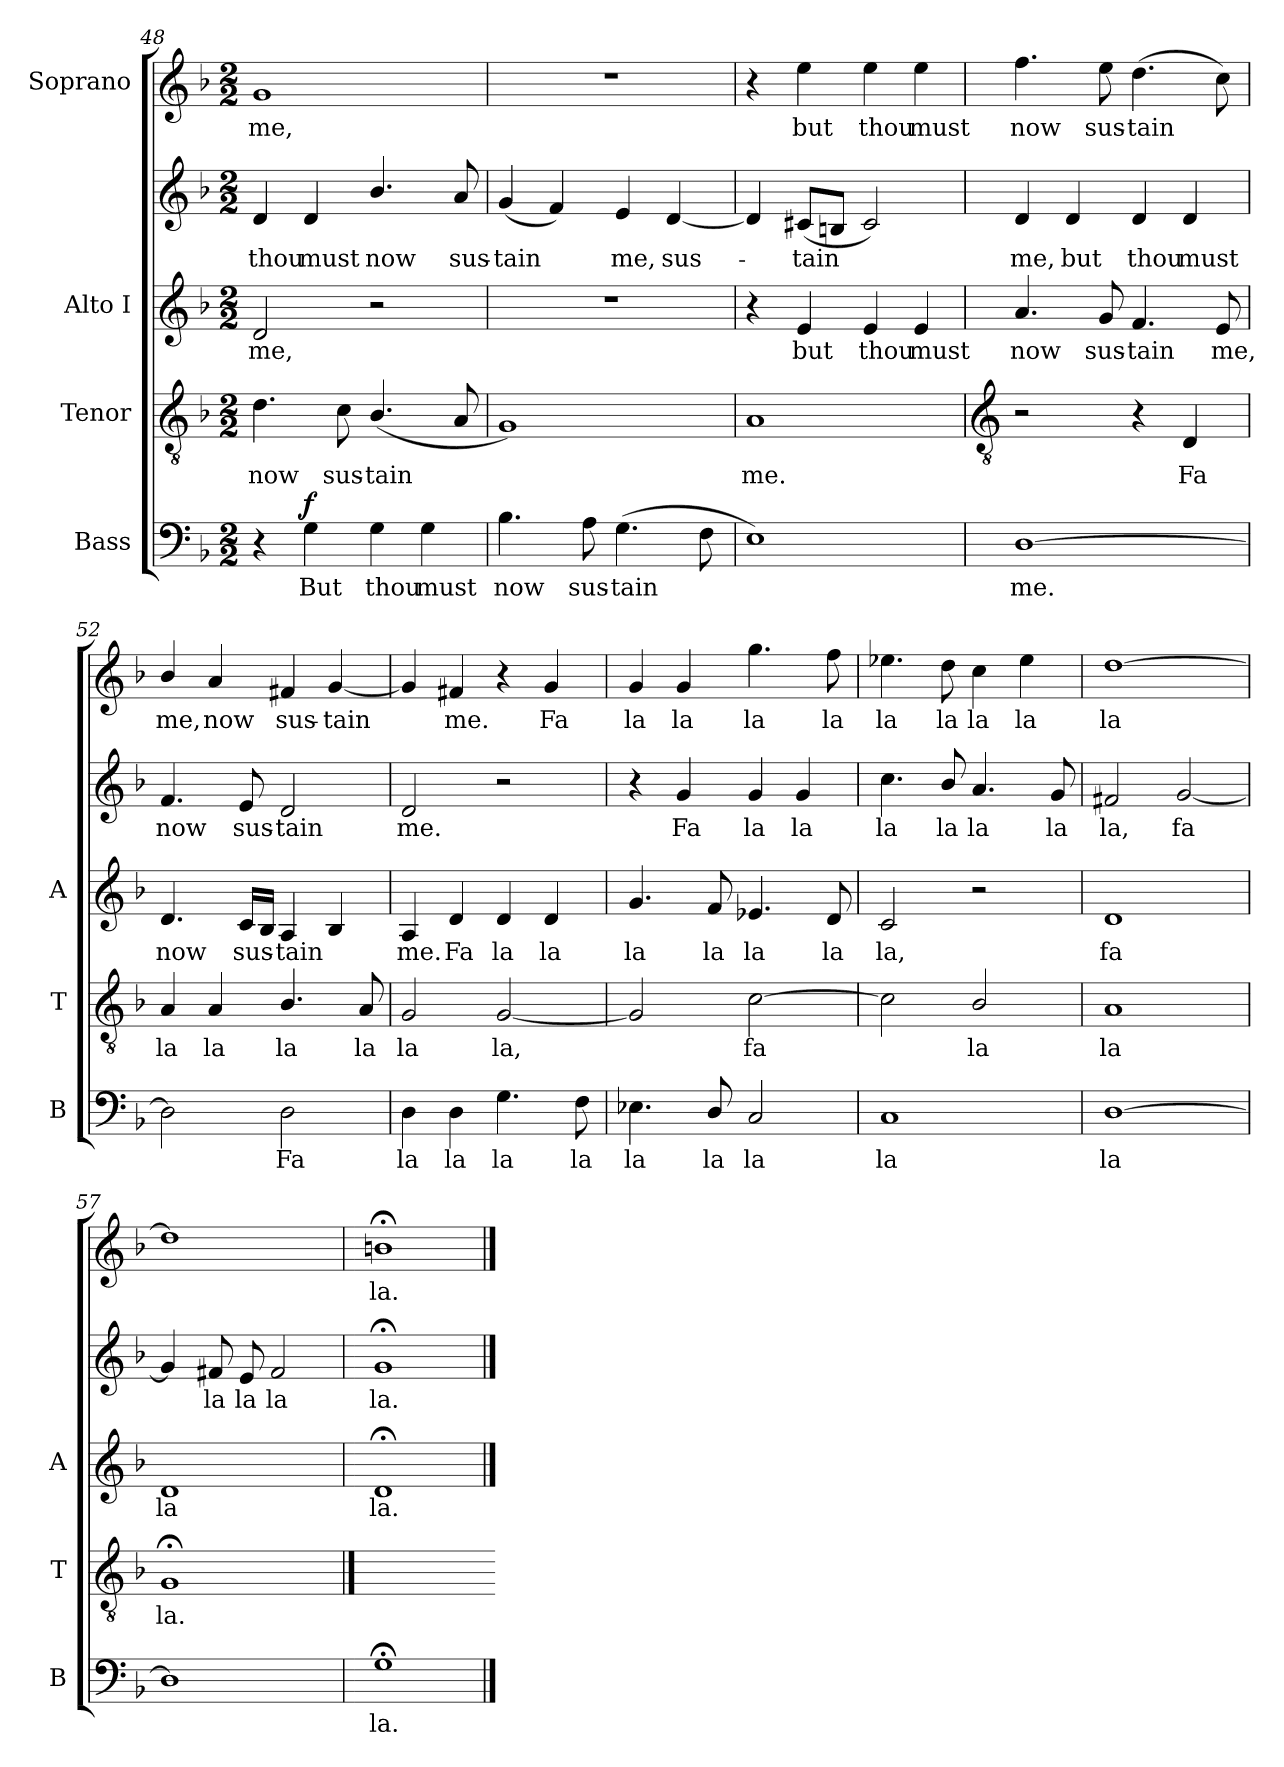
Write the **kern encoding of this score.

**kern	**text	**dynam	**kern	**text	**kern	**text	**kern	**text	**kern	**text
*part4	*part4	*part4	*part3	*part3	*part2	*part2	*part2	*part2	*part1	*part1
*staff5	*staff5	*staff5	*staff4	*staff4	*staff3	*staff3	*staff2	*staff2	*staff1	*staff1
*I"Bass	*	*	*I"Tenor	*	*I"Alto I	*	*	*	*I"Soprano	*
*I'B	*	*	*I'T	*	*I'A	*	*	*	*	*
*clefF4	*	*	*clefGv2	*	*clefG2	*	*clefG2	*	*clefG2	*
*k[b-]	*	*	*k[b-]	*	*k[b-]	*	*k[b-]	*	*k[b-]	*
*F:	*	*	*F:	*	*F:	*	*F:	*	*F:	*
*M2/2	*	*	*M2/2	*	*M2/2	*	*M2/2	*	*M2/2	*
=48	=48	=48	=48	=48	=48	=48	=48	=48	=48	=48
!	!	!	!	!LO:LY:b	!	!LO:LY:b	!	!LO:LY:b	!	!LO:LY:b
4r	.	.	4.d	now	2d	-me,	4d	thou	1g	me,
!	!LO:LY:b	!LO:DY:b	!	!	!	!	!	!LO:LY:b	!	!
4G	But	f	.	.	.	.	4d	must	.	.
!	!	!	!	!LO:LY:b	!	!	!	!	!	!
.	.	.	8c	sus-	.	.	.	.	.	.
!	!LO:LY:b	!	!	!LO:LY:b	!	!	!	!LO:LY:b	!	!
4G	thou	.	(<4.B-/	-tain	2r	.	4.b-/	now	.	.
!	!LO:LY:b	!	!	!	!	!	!	!	!	!
4G	must	.	.	.	.	.	.	.	.	.
!	!	!	!	!	!	!	!	!LO:LY:b	!	!
.	.	.	8A	.	.	.	8a	sus-	.	.
=49	=49	=49	=49	=49	=49	=49	=49	=49	=49	=49
!	!LO:LY:b	!	!	!	!	!	!	!LO:LY:b	!	!
4.B-	now	.	1G)	.	1r	.	(<4g	tain	1r	.
.	.	.	.	.	.	.	4f)	.	.	.
!	!LO:LY:b	!	!	!	!	!	!	!	!	!
8A	sus-	.	.	.	.	.	.	.	.	.
!	!LO:LY:b	!	!	!	!	!	!	!LO:LY:b	!	!
(>4.G	-tain	.	.	.	.	.	4e	me,	.	.
!	!	!	!	!	!	!	!	!LO:LY:b	!	!
.	.	.	.	.	.	.	[4d	sus-	.	.
8F	.	.	.	.	.	.	.	.	.	.
=50	=50	=50	=50	=50	=50	=50	=50	=50	=50	=50
!	!	!	!	!LO:LY:b	!	!	!	!	!	!
1E)	.	.	1A	me.	4r	.	4d]	.	4r	.
!	!	!	!	!	!	!LO:LY:b	!	!LO:LY:b	!	!LO:LY:b
.	.	.	.	.	4e	but	(<8c#XL	tain	4ee	but
.	.	.	.	.	.	.	8BnJ	.	.	.
!	!	!	!	!	!	!LO:LY:b	!	!	!	!LO:LY:b
.	.	.	.	.	4e	thou	2c#)	.	4ee	thou
!	!	!	!	!	!	!LO:LY:b	!	!	!	!LO:LY:b
.	.	.	.	.	4e	must	.	.	4ee	must
!!LO:LB:g=z
=51	=51	=51	=51	=51	=51	=51	=51	=51	=51	=51
*	*	*	*clefGv2	*	*	*	*	*	*	*
!	!LO:LY:b	!	!	!	!	!LO:LY:b	!	!LO:LY:b	!	!LO:LY:b
[1D	me.	.	2r	.	4.a	now	4d	me,	4.ff	now
!	!	!	!	!	!	!	!	!LO:LY:b	!	!
.	.	.	.	.	.	.	4d	but	.	.
!	!	!	!	!	!	!LO:LY:b	!	!	!	!LO:LY:b
.	.	.	.	.	8g	sus-	.	.	8ee	sus-
!	!	!	!	!	!	!LO:LY:b	!	!LO:LY:b	!	!LO:LY:b
.	.	.	4r	.	4.f	-tain	4d	thou	(>4.dd	-tain
!	!	!	!	!LO:LY:b	!	!	!	!LO:LY:b	!	!
.	.	.	4D	Fa	.	.	4d	must	.	.
!	!	!	!	!	!	!LO:LY:b	!	!	!	!
.	.	.	.	.	8e	me,	.	.	8cc)	.
!!LO:LB:g=z
=52	=52	=52	=52	=52	=52	=52	=52	=52	=52	=52
!	!	!	!	!LO:LY:b	!	!LO:LY:b	!	!LO:LY:b	!	!LO:LY:b
2D]	.	.	4A	la	4.d	now	4.f	now	4b-/	me,
!	!	!	!	!LO:LY:b	!	!	!	!	!	!LO:LY:b
.	.	.	4A	la	.	.	.	.	4a	now
!	!	!	!	!	!	!LO:LY:b	!	!LO:LY:b	!	!
.	.	.	.	.	16cLL	sus-	8e	sus-	.	.
.	.	.	.	.	16B-JJ	.	.	.	.	.
!	!LO:LY:b	!	!	!LO:LY:b	!	!LO:LY:b	!	!LO:LY:b	!	!LO:LY:b
2D	Fa	.	4.B-/	la	4A	tain	2d	-tain	4f#X	sus-
!	!	!	!	!	!	!	!	!	!	!LO:LY:b
.	.	.	.	.	4B-	.	.	.	[4g	-tain
!	!	!	!	!LO:LY:b	!	!	!	!	!	!
.	.	.	8A	la	.	.	.	.	.	.
=53	=53	=53	=53	=53	=53	=53	=53	=53	=53	=53
!	!LO:LY:b	!	!	!LO:LY:b	!	!LO:LY:b	!	!LO:LY:b	!	!
4D	la	.	2G	la	4A	me.	2d	me.	4g]	.
!	!LO:LY:b	!	!	!	!	!LO:LY:b	!	!	!	!LO:LY:b
4D	la	.	.	.	4d	Fa	.	.	4f#X	me.
!	!LO:LY:b	!	!	!LO:LY:b	!	!LO:LY:b	!	!	!	!
4.G	la	.	[2G	la,	4d	la	2r	.	4r	.
!	!	!	!	!	!	!LO:LY:b	!	!	!	!LO:LY:b
.	.	.	.	.	4d	la	.	.	4g	Fa
!	!LO:LY:b	!	!	!	!	!	!	!	!	!
8F	la	.	.	.	.	.	.	.	.	.
=54	=54	=54	=54	=54	=54	=54	=54	=54	=54	=54
!	!LO:LY:b	!	!	!	!	!LO:LY:b	!	!	!	!LO:LY:b
4.E-X	la	.	2G]	.	4.g	la	4r	.	4g	la
!	!	!	!	!	!	!	!	!LO:LY:b	!	!LO:LY:b
.	.	.	.	.	.	.	4g	Fa	4g	la
!	!LO:LY:b	!	!	!	!	!LO:LY:b	!	!	!	!
8D/	la	.	.	.	8f	la	.	.	.	.
!	!LO:LY:b	!	!	!LO:LY:b	!	!LO:LY:b	!	!LO:LY:b	!	!LO:LY:b
2C	la	.	[2c	fa	4.e-X	la	4g	la	4.gg	la
!	!	!	!	!	!	!	!	!LO:LY:b	!	!
.	.	.	.	.	.	.	4g	la	.	.
!	!	!	!	!	!	!LO:LY:b	!	!	!	!LO:LY:b
.	.	.	.	.	8d	la	.	.	8ff	la
=55	=55	=55	=55	=55	=55	=55	=55	=55	=55	=55
!	!LO:LY:b	!	!	!	!	!LO:LY:b	!	!LO:LY:b	!	!LO:LY:b
1C	la	.	2c]	.	2c	la,	4.cc	la	4.ee-X	la
!	!	!	!	!	!	!	!	!LO:LY:b	!	!LO:LY:b
.	.	.	.	.	.	.	8b-/	la	8dd	la
!	!	!	!	!LO:LY:b	!	!	!	!LO:LY:b	!	!LO:LY:b
.	.	.	2B-/	la	2r	.	4.a	la	4cc	la
!	!	!	!	!	!	!	!	!	!	!LO:LY:b
.	.	.	.	.	.	.	.	.	4ee-	la
!	!	!	!	!	!	!	!	!LO:LY:b	!	!
.	.	.	.	.	.	.	8g	la	.	.
=56	=56	=56	=56	=56	=56	=56	=56	=56	=56	=56
!	!LO:LY:b	!	!	!LO:LY:b	!	!LO:LY:b	!	!LO:LY:b	!	!LO:LY:b
[1D	la	.	1A	la	1d	fa	2f#X	la,	[1dd	la
!	!	!	!	!	!	!	!	!LO:LY:b	!	!
.	.	.	.	.	.	.	[2g	fa	.	.
=57	=57	=57	=57	=57	=57	=57	=57	=57	=57	=57
!	!	!	!	!LO:LY:b	!	!LO:LY:b	!	!	!	!
1D]	.	.	1G;<	la.	1d	la	4g]	.	1dd]	.
!	!	!	!	!	!	!	!	!LO:LY:b	!	!
.	.	.	.	.	.	.	8f#X	la	.	.
!	!	!	!	!	!	!	!	!LO:LY:b	!	!
.	.	.	.	.	.	.	8e	la	.	.
!	!	!	!	!	!	!	!	!LO:LY:b	!	!
.	.	.	.	.	.	.	2f#	la	.	.
=58	=58	=58	==58	=58	=58	=58	=58	=58	=58	=58
!	!LO:LY:b	!	!	!	!	!LO:LY:b	!	!LO:LY:b	!	!LO:LY:b
1G;<	la.	.	1ryy	.	1d;<	la.	1g;<	la.	1bn;<	la.
==	==	==	=	==	==	==	==	==	==	==
*-	*-	*-	*-	*-	*-	*-	*-	*-	*-	*-
